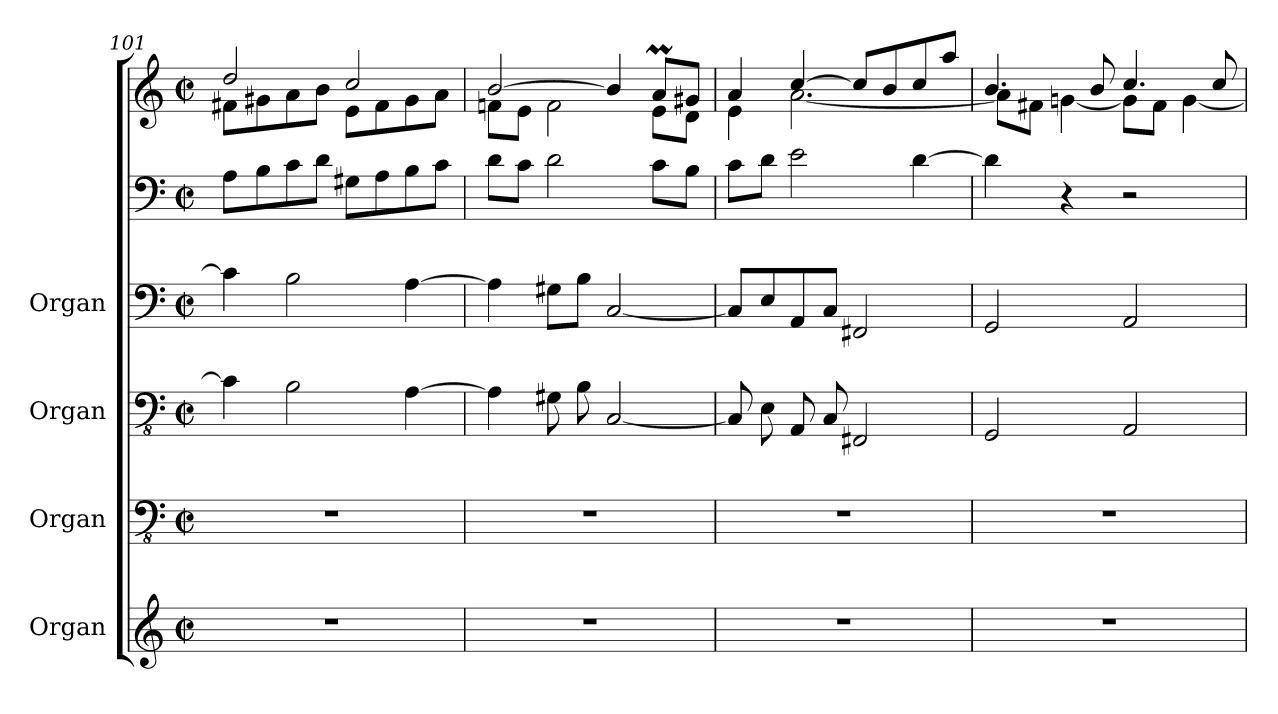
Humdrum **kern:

**kern	**kern	**kern	**kern	**kern	**kern
*part4	*part3	*part2	*part1	*part1	*part1
*staff6	*staff5	*staff4	*staff3	*staff2	*staff1
*I"Organ	*I"Organ	*I"Organ	*I"Organ	*	*
*clefG2	*clefFv4	*clefFv4	*clefF4	*clefF4	*clefG2
*k[]	*k[]	*k[]	*k[]	*k[]	*k[]
*M2/2	*M2/2	*M2/2	*M2/2	*M2/2	*M2/2
*met(c|)	*met(c|)	*met(c|)	*met(c|)	*met(c|)	*met(c|)
=101	=101	=101	=101	=101	=101
*	*	*	*	*	*^
1r	1r	4C\]	4c\]	8A\L	2dd/	8f#X\L
.	.	.	.	8B\	.	8g#X\
.	.	2BB\	2B\	8c\	.	8a\
.	.	.	.	8d\J	.	8b\J
.	.	.	.	8G#X\L	2cc/	8e\L
.	.	.	.	8A\	.	8f#\
.	.	[4AA\	[4A\	8B\	.	8g#\
.	.	.	.	8c\J	.	8a\J
=102	=102	=102	=102	=102	=102	=102
1r	1r	4AA\]	4A\]	8d\L	[2b/	8fn\L
.	.	.	.	8c\J	.	8e\J
.	.	8GG#X\	8G#X\L	2d\	.	2f\
.	.	8BB\	8B\J	.	.	.
.	.	[2CC/	[2C/	.	4b/]	.
.	.	.	.	8c\L	8aM/L	8e\L
.	.	.	.	8B\J	8g#X/J	8d\J
!!LO:LB:g=z	!!
=103	=103	=103	=103	=103	=103	=103
1r	1r	8CC/]	8C/L]	8c\L	4a/	4e\
.	.	8EE\	8E/	8d\J	.	.
.	.	8AAA/	8AA/	2e\	[4cc/	[2.a\
.	.	8CC/	8C/J	.	.	.
.	.	2FFF#X/	2FF#X/	.	8cc/L]	.
.	.	.	.	.	8b/	.
.	.	.	.	[4d\	8cc/	.
.	.	.	.	.	8aa/J	.
=104	=104	=104	=104	=104	=104	=104
1r	1r	2GGG/	2GG/	4d\]	4.b/	8a\L]
.	.	.	.	.	.	8f#X\J
.	.	.	.	4r	.	[4gn\
.	.	.	.	.	8b/	.
.	.	2AAA/	2AA/	2r	4.cc/	8g\L]
.	.	.	.	.	.	8f#\J
.	.	.	.	.	.	[4g\
.	.	.	.	.	8cc/	.
*	*	*	*	*	*v	*v
=	=	=	=	=	=
*-	*-	*-	*-	*-	*-
